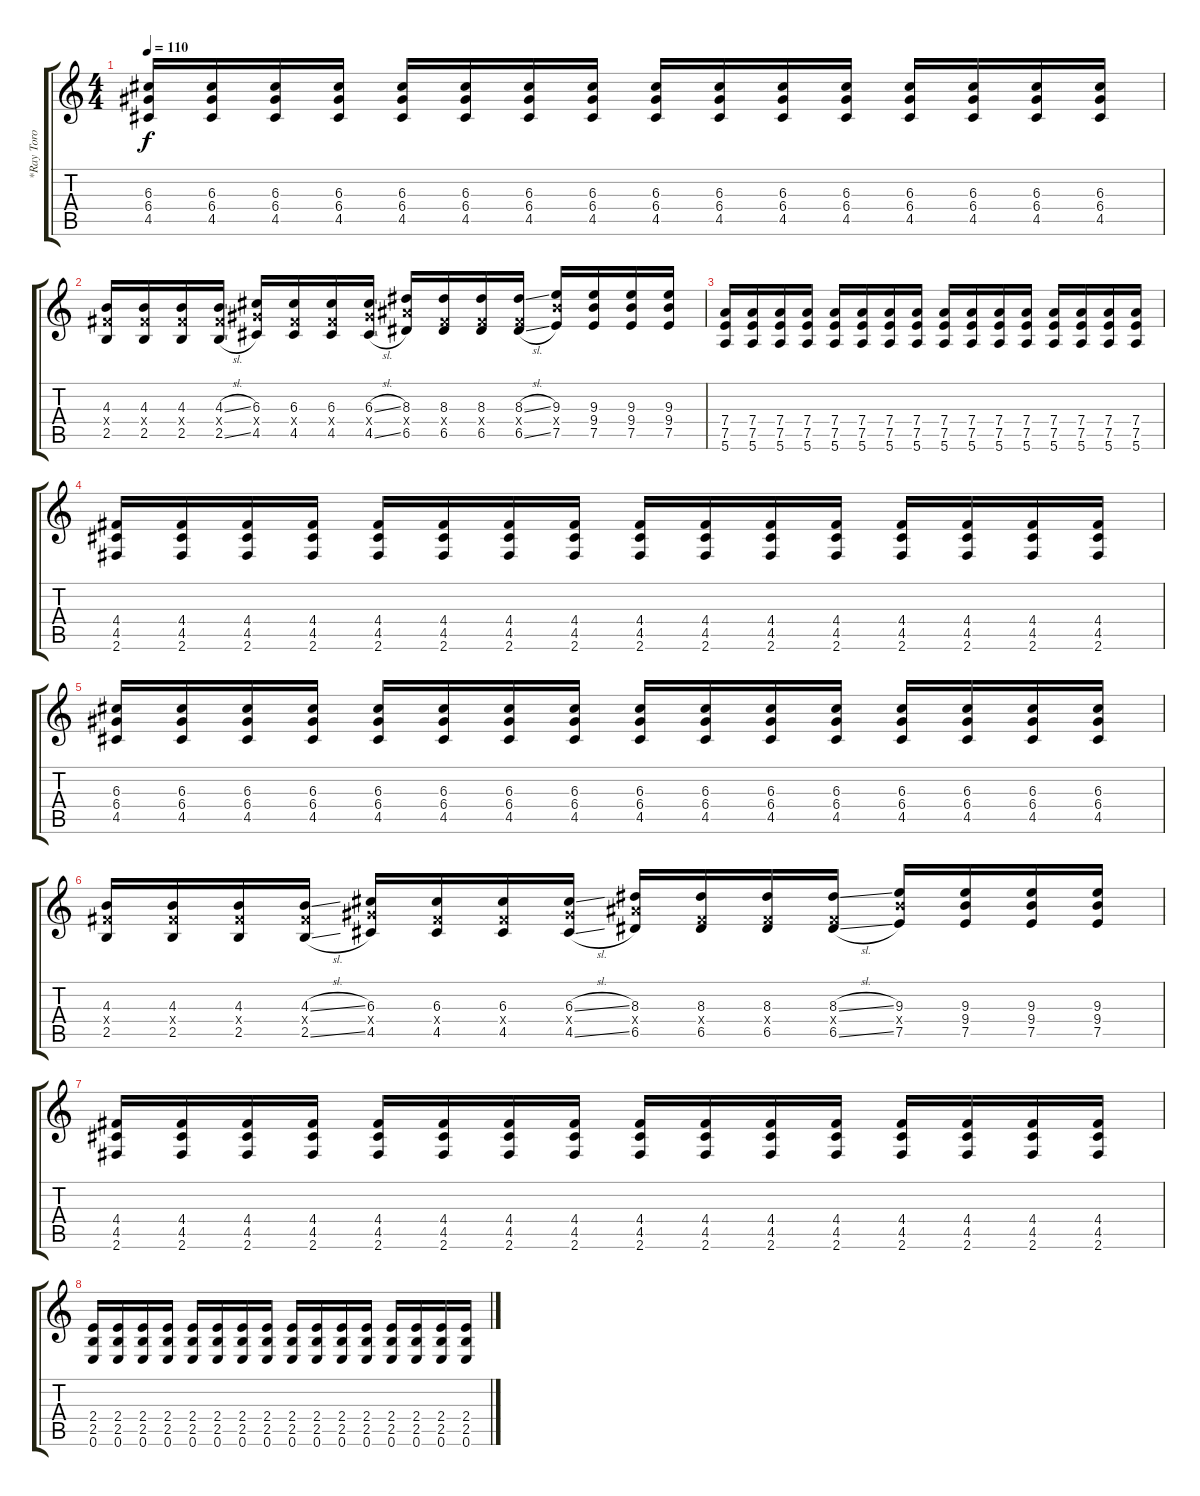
\track ("*Ray Toro (Guitar I)" "*Ray Toro ") {instrument electricguitarmuted}
\staff {score tabs}
\tuning (E4 B3 G3 D3 A2 E2) {hide}
\ts (4 4)
\tempo 110
\clef g2
\ks c
(6.3 6.4 4.5).16{dy f} (6.3 6.4 4.5).16 (6.3 6.4 4.5).16 (6.3 6.4 4.5).16 (6.3 6.4 4.5).16 (6.3 6.4 4.5).16 (6.3 6.4 4.5).16 (6.3 6.4 4.5).16 (6.3 6.4 4.5).16 (6.3 6.4 4.5).16 (6.3 6.4 4.5).16 (6.3 6.4 4.5).16 (6.3 6.4 4.5).16 (6.3 6.4 4.5).16 (6.3 6.4 4.5).16 (6.3 6.4 4.5).16 |
(4.3 4.4{x} 2.5).16 (4.3 4.4{x} 2.5).16 (4.3 4.4{x} 2.5).16 (4.3{sl} 4.4{x} 2.5{sl}).16 (6.3 6.4{x} 4.5).16 (6.3 4.4{x} 4.5).16 (6.3 4.4{x} 4.5).16 (6.3{sl} 6.4{x} 4.5{sl}).16 (8.3 8.4{x} 6.5).16 (8.3 4.4{x} 6.5).16 (8.3 4.4{x} 6.5).16 (8.3{sl} 4.4{x} 6.5{sl}).16 (9.3 9.4{x} 7.5).16 (9.3 9.4 7.5).16 (9.3 9.4 7.5).16 (9.3 9.4 7.5).16 |
(7.4 7.5 5.6).16 (7.4 7.5 5.6).16 (7.4 7.5 5.6).16 (7.4 7.5 5.6).16 (7.4 7.5 5.6).16 (7.4 7.5 5.6).16 (7.4 7.5 5.6).16 (7.4 7.5 5.6).16 (7.4 7.5 5.6).16 (7.4 7.5 5.6).16 (7.4 7.5 5.6).16 (7.4 7.5 5.6).16 (7.4 7.5 5.6).16 (7.4 7.5 5.6).16 (7.4 7.5 5.6).16 (7.4 7.5 5.6).16 |
(4.4 4.5 2.6).16 (4.4 4.5 2.6).16 (4.4 4.5 2.6).16 (4.4 4.5 2.6).16 (4.4 4.5 2.6).16 (4.4 4.5 2.6).16 (4.4 4.5 2.6).16 (4.4 4.5 2.6).16 (4.4 4.5 2.6).16 (4.4 4.5 2.6).16 (4.4 4.5 2.6).16 (4.4 4.5 2.6).16 (4.4 4.5 2.6).16 (4.4 4.5 2.6).16 (4.4 4.5 2.6).16 (4.4 4.5 2.6).16 |
(6.3 6.4 4.5).16 (6.3 6.4 4.5).16 (6.3 6.4 4.5).16 (6.3 6.4 4.5).16 (6.3 6.4 4.5).16 (6.3 6.4 4.5).16 (6.3 6.4 4.5).16 (6.3 6.4 4.5).16 (6.3 6.4 4.5).16 (6.3 6.4 4.5).16 (6.3 6.4 4.5).16 (6.3 6.4 4.5).16 (6.3 6.4 4.5).16 (6.3 6.4 4.5).16 (6.3 6.4 4.5).16 (6.3 6.4 4.5).16 |
(4.3 4.4{x} 2.5).16 (4.3 4.4{x} 2.5).16 (4.3 4.4{x} 2.5).16 (4.3{sl} 4.4{x} 2.5{sl}).16 (6.3 6.4{x} 4.5).16 (6.3 4.4{x} 4.5).16 (6.3 4.4{x} 4.5).16 (6.3{sl} 6.4{x} 4.5{sl}).16 (8.3 8.4{x} 6.5).16 (8.3 4.4{x} 6.5).16 (8.3 4.4{x} 6.5).16 (8.3{sl} 4.4{x} 6.5{sl}).16 (9.3 9.4{x} 7.5).16 (9.3 9.4 7.5).16 (9.3 9.4 7.5).16 (9.3 9.4 7.5).16 |
(4.4 4.5 2.6).16 (4.4 4.5 2.6).16 (4.4 4.5 2.6).16 (4.4 4.5 2.6).16 (4.4 4.5 2.6).16 (4.4 4.5 2.6).16 (4.4 4.5 2.6).16 (4.4 4.5 2.6).16 (4.4 4.5 2.6).16 (4.4 4.5 2.6).16 (4.4 4.5 2.6).16 (4.4 4.5 2.6).16 (4.4 4.5 2.6).16 (4.4 4.5 2.6).16 (4.4 4.5 2.6).16 (4.4 4.5 2.6).16 |
(2.4 2.5 0.6).16 (2.4 2.5 0.6).16 (2.4 2.5 0.6).16 (2.4 2.5 0.6).16 (2.4 2.5 0.6).16 (2.4 2.5 0.6).16 (2.4 2.5 0.6).16 (2.4 2.5 0.6).16 (2.4 2.5 0.6).16 (2.4 2.5 0.6).16 (2.4 2.5 0.6).16 (2.4 2.5 0.6).16 (2.4 2.5 0.6).16 (2.4 2.5 0.6).16 (2.4 2.5 0.6).16 (2.4 2.5 0.6).16
